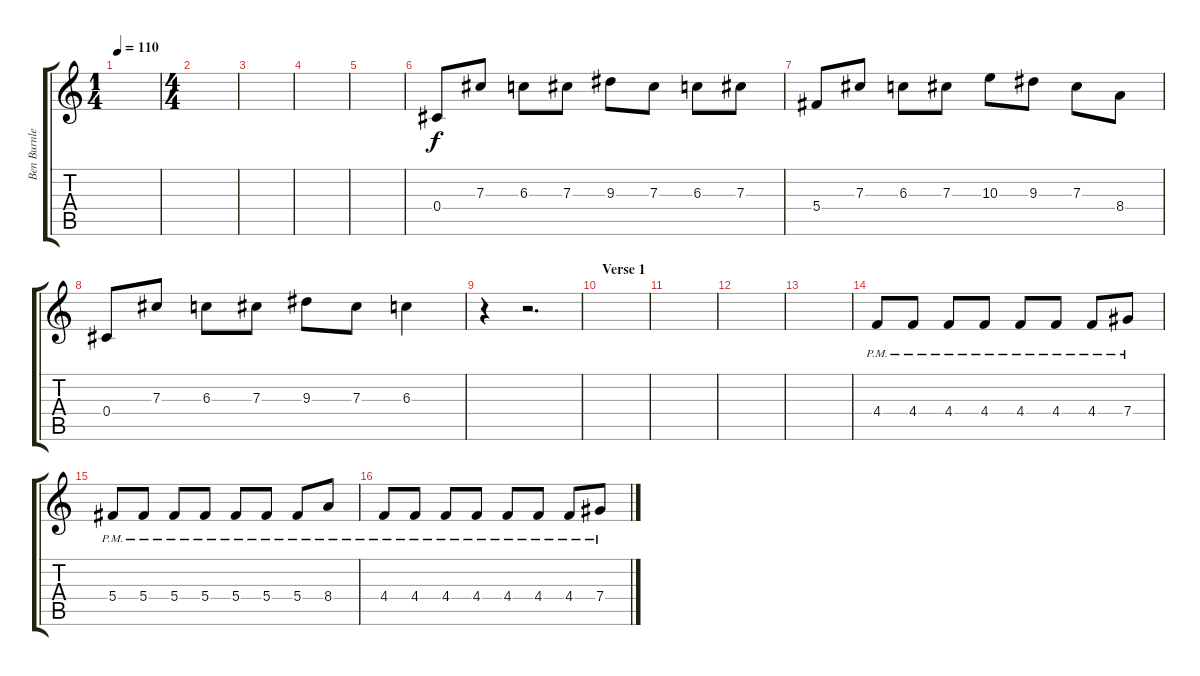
\track ("Ben Burnley/Fink 2" "Ben Burnle") {instrument distortionguitar}
\staff {score tabs}
\tuning (Eb4 Bb3 Gb3 Db3 Ab2 Db2) {hide}
\ts (1 4)
\tempo 110
\clef g2
\ks c
|
\ts (4 4)
|
|
|
|
0.4.8 7.3.8 6.3.8 7.3.8 9.3.8 7.3.8 6.3.8 7.3.8 |
5.4.8 7.3.8 6.3.8 7.3.8 10.3.8 9.3.8 7.3.8 8.4.8 |
0.4.8 7.3.8 6.3.8 7.3.8 9.3.8 7.3.8 6.3.4 |
r.4 r.2{d volume 0 balance 8} |
\section ("" "Verse 1")
|
|
|
|
4.4{pm}.8{volume 11} 4.4{pm}.8 4.4{pm}.8 4.4{pm}.8 4.4{pm}.8 4.4{pm}.8 4.4{pm}.8 7.4{pm}.8 |
5.4{pm}.8 5.4{pm}.8 5.4{pm}.8 5.4{pm}.8 5.4{pm}.8 5.4{pm}.8 5.4{pm}.8 8.4{pm}.8 |
4.4{pm}.8 4.4{pm}.8 4.4{pm}.8 4.4{pm}.8 4.4{pm}.8 4.4{pm}.8 4.4{pm}.8 7.4{pm}.8
